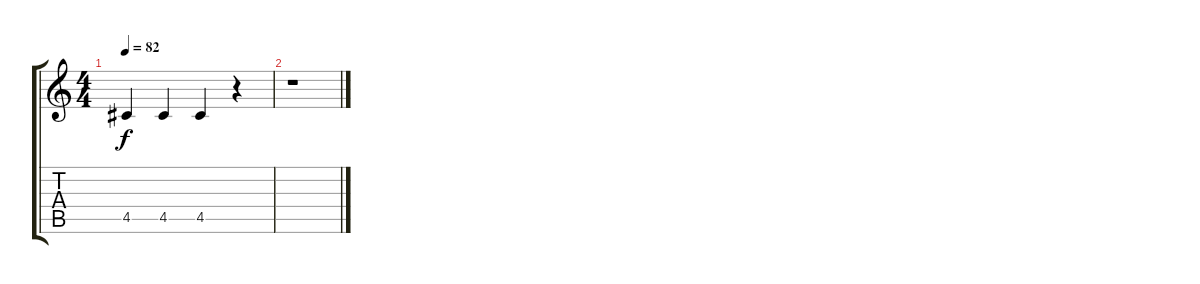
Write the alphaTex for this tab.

\track "" {instrument guitarharmonics}
\staff {score tabs}
\tuning (E4 B3 G3 D3 A2 E2) {hide}
\ts (4 4)
\tempo 82
\clef g2
\ks c
4.5.4{dy f} 4.5.4 4.5.4 r.4 |
r.1
